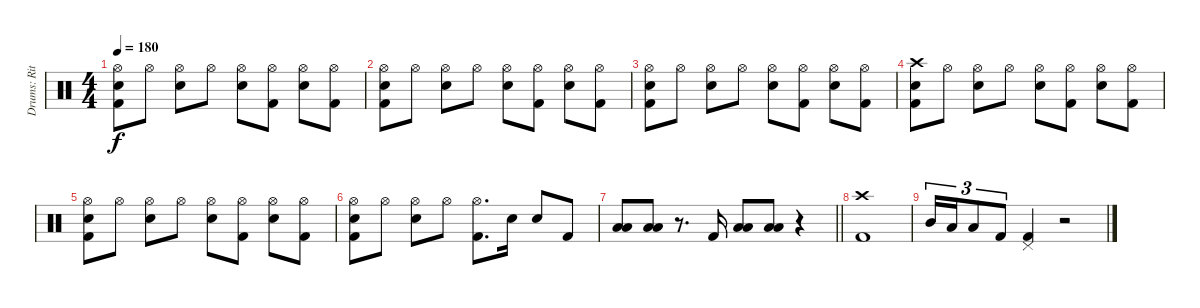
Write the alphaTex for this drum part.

\track ("Drums: Ritsu Tainaka" "Drums: Rit") {instrument percussion}
\staff {score}
\articulation defaults
\ts (4 4)
\tempo 180
\clef neutral
\ks c
("Hi-Hat (open)" "Electric Snare (hit)" "Kick (hit) 2").8{dy f} "Hi-Hat (open)".8 ("Hi-Hat (open)" "Electric Snare (hit)").8 "Hi-Hat (open)".8 ("Hi-Hat (open)" "Electric Snare (hit)").8 ("Hi-Hat (open)" "Kick (hit) 2").8 ("Hi-Hat (open)" "Electric Snare (hit)").8 ("Hi-Hat (open)" "Kick (hit) 2").8 |
("Hi-Hat (open)" "Electric Snare (hit)" "Kick (hit) 2").8 "Hi-Hat (open)".8 ("Hi-Hat (open)" "Electric Snare (hit)").8 "Hi-Hat (open)".8 ("Hi-Hat (open)" "Electric Snare (hit)").8 ("Hi-Hat (open)" "Kick (hit) 2").8 ("Hi-Hat (open)" "Electric Snare (hit)").8 ("Hi-Hat (open)" "Kick (hit) 2").8 |
("Hi-Hat (open)" "Electric Snare (hit)" "Kick (hit) 2").8 "Hi-Hat (open)".8 ("Hi-Hat (open)" "Electric Snare (hit)").8 "Hi-Hat (open)".8 ("Hi-Hat (open)" "Electric Snare (hit)").8 ("Hi-Hat (open)" "Kick (hit) 2").8 ("Hi-Hat (open)" "Electric Snare (hit)").8 ("Hi-Hat (open)" "Kick (hit) 2").8 |
("Crash high (hit)" "Electric Snare (hit)" "Kick (hit) 2").8 "Hi-Hat (open)".8 ("Hi-Hat (open)" "Electric Snare (hit)").8 "Hi-Hat (open)".8 ("Hi-Hat (open)" "Electric Snare (hit)").8 ("Hi-Hat (open)" "Kick (hit) 2").8 ("Hi-Hat (open)" "Electric Snare (hit)").8 ("Hi-Hat (open)" "Kick (hit) 2").8 |
("Hi-Hat (open)" "Electric Snare (hit)" "Kick (hit) 2").8 "Hi-Hat (open)".8 ("Hi-Hat (open)" "Electric Snare (hit)").8 "Hi-Hat (open)".8 ("Hi-Hat (open)" "Electric Snare (hit)").8 ("Hi-Hat (open)" "Kick (hit) 2").8 ("Hi-Hat (open)" "Electric Snare (hit)").8 ("Hi-Hat (open)" "Kick (hit) 2").8 |
("Hi-Hat (open)" "Electric Snare (hit)" "Kick (hit) 2").8 "Hi-Hat (open)".8 ("Hi-Hat (open)" "Electric Snare (hit)").8 "Hi-Hat (open)".8 ("Hi-Hat (open)" "Kick (hit) 2").8{d} "Electric Snare (hit)".16 "Electric Snare (hit)".8 "Kick (hit) 2".8 |
\barLineRight lightlight
("Low Tom (hit)" "Low Floor Tom (hit)").8 ("Low Tom (hit)" "Low Floor Tom (hit)").8 r.8{d} "Kick (hit) 2".16 ("Low Tom (hit)" "Low Floor Tom (hit)").8 ("Low Tom (hit)" "Low Floor Tom (hit)").8 r.4 |
("Crash high (hit)" "Kick (hit) 2").1 |
"Mid Tom (hit)".16{tu (3 2)} "Low Tom (hit)".16{tu (3 2)} "Low Floor Tom (hit)".8{tu (3 2)} "Kick (hit) 2".8{tu (3 2)} ("Pedal Hi-Hat (hit)" "Kick (hit) 2").4 r.2
